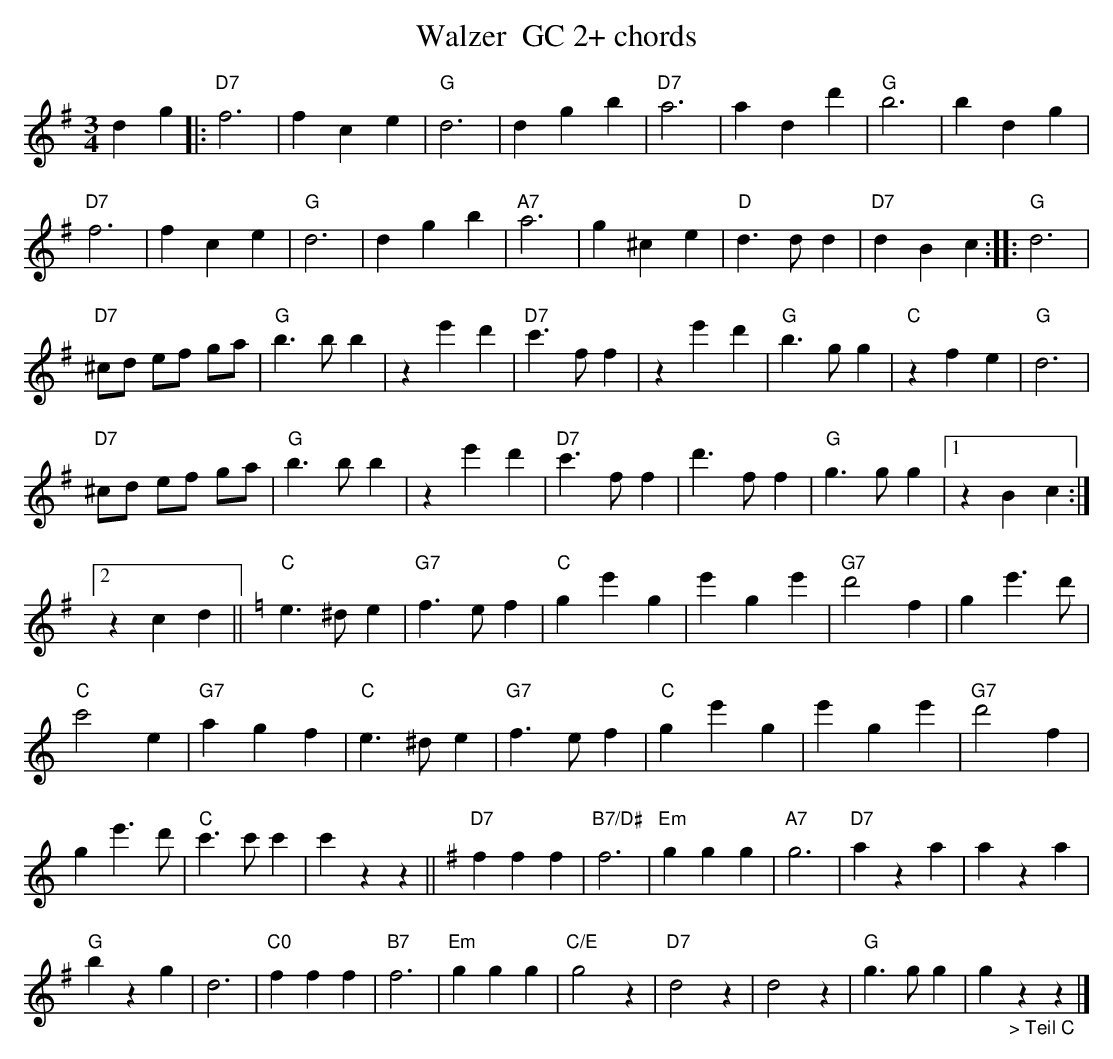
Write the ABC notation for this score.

X:1
T:Walzer  GC 2+ chords
M:3/4
L:1/4
K:Gmaj%%MIDI gchordon
dg |: "D7"f3 | fce | "G"d3 | dgb | "D7"a3 | add' | "G"b3 | bdg |
"D7"f3 | fce | "G"d3 | dgb | "A7"a3 | g^ce | "D"d>dd | "D7"dBc :: "G"d3 |
"D7"^c/2d/2 e/2f/2 g/2a/2 | "G"b>bb | ze'd' | "D7"c'>ff | ze'd' | "G"b>gg | "C"zfe | "G"d3 |
"D7"^c/2d/2 e/2f/2 g/2a/2 | "G"b>bb | ze'd' | "D7"c'>ff | d'>ff | "G"g>gg |1 zBc :|2
zcd || [K:Cmaj] "C"e>^de | "G7"f>ef | "C"ge'g | e'ge' | "G7"d'2f | ge'>d' |
"C"c'2e | "G7"agf | "C"e>^de | "G7"f>ef | "C"ge'g | e'ge' | "G7"d'2f |
ge'>d' | "C"c'>c'c' | c'zz || [K:Gmaj] "D7"fff | "B7/D#"f3 | "Em"ggg | "A7"g3 | "D7"aza | aza |
"G"bzg | d3 | "C0"fff | "B7"f3 | "Em"ggg | "C/E"g2z | "D7"d2z | d2z | "G"g>gg | g"_> Teil C"zz |]
